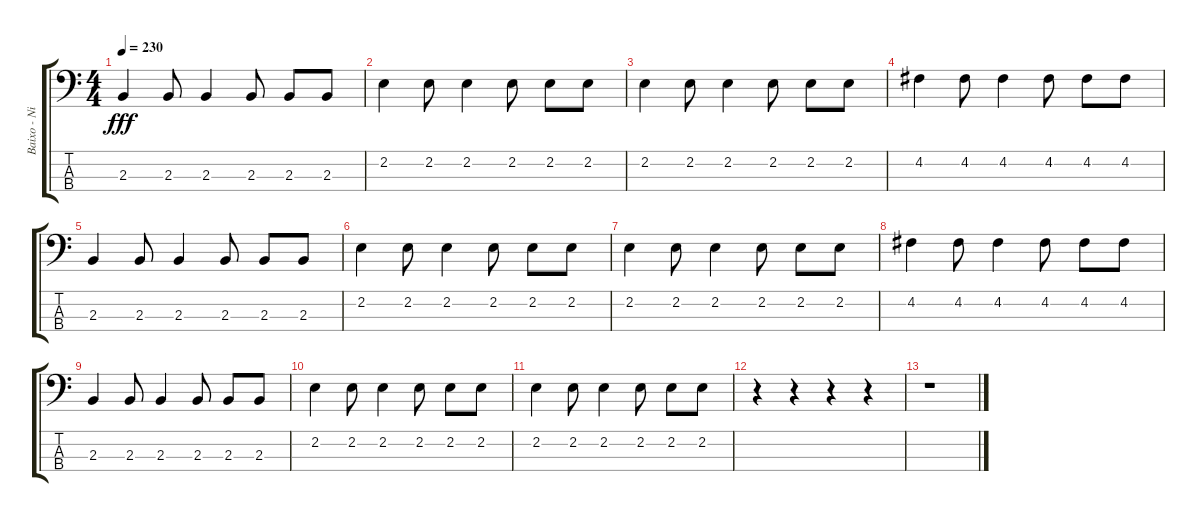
\track ("Baixo - Nikola" "Baixo - Ni") {instrument electricbasspick}
\staff {score tabs}
\tuning (G2 D2 A1 E1) {hide}
\ts (4 4)
\tempo 230
\clef f4
\ks c
2.3.4{dy fff} 2.3.8 2.3.4 2.3.8 2.3.8 2.3.8 |
2.2.4 2.2.8 2.2.4 2.2.8 2.2.8 2.2.8 |
2.2.4 2.2.8 2.2.4 2.2.8 2.2.8 2.2.8 |
4.2.4 4.2.8 4.2.4 4.2.8 4.2.8 4.2.8 |
2.3.4 2.3.8 2.3.4 2.3.8 2.3.8 2.3.8 |
2.2.4 2.2.8 2.2.4 2.2.8 2.2.8 2.2.8 |
2.2.4 2.2.8 2.2.4 2.2.8 2.2.8 2.2.8 |
4.2.4 4.2.8 4.2.4 4.2.8 4.2.8 4.2.8 |
2.3.4 2.3.8 2.3.4 2.3.8 2.3.8 2.3.8 |
2.2.4 2.2.8 2.2.4 2.2.8 2.2.8 2.2.8 |
2.2.4 2.2.8 2.2.4 2.2.8 2.2.8 2.2.8 |
r.4 r.4 r.4 r.4 |
r.1
